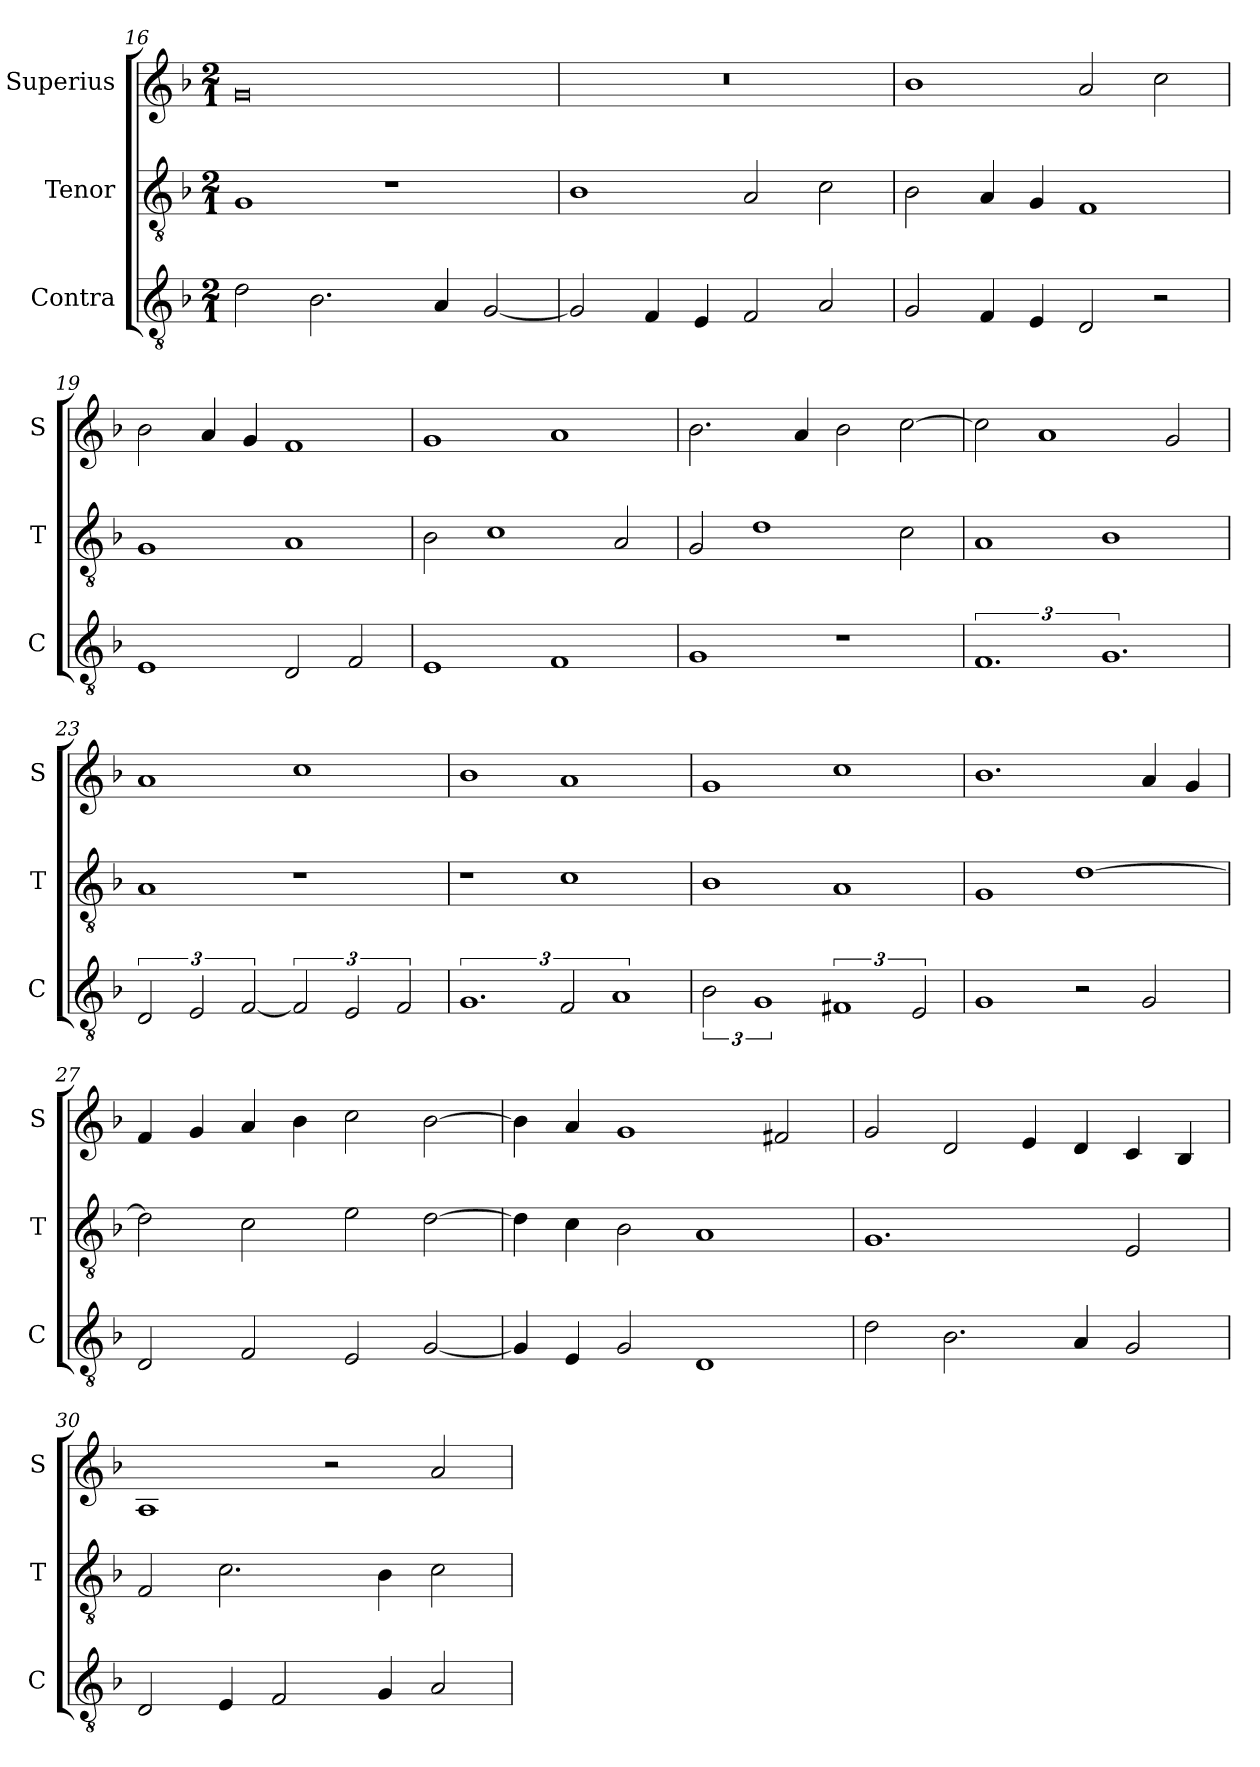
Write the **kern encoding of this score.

**kern	**kern	**kern
*part3	*part2	*part1
*staff3	*staff2	*staff1
*I"Contra	*I"Tenor	*I"Superius
*I'C	*I'T	*I'S
*clefGv2	*clefGv2	*clefG2
*k[b-]	*k[b-]	*k[b-]
*M2/1	*M2/1	*M2/1
=16	=16	=16
2d\	1G	0g
2.B-\	.	.
.	1r	.
4A/	.	.
[2G/	.	.
=17	=17	=17
2G/]	1B-	0r
4F/	.	.
4E/	.	.
2F/	2A/	.
2A/	2c\	.
=18	=18	=18
2G/	2B-\	1b-
4F/	4A/	.
4E/	4G/	.
2D/	1F	2a/
2r	.	2cc\
=19	=19	=19
1E	1G	2b-\
.	.	4a/
.	.	4g/
2D/	1A	1f
2F/	.	.
=20	=20	=20
1E	2B-\	1g
.	1c	.
1F	.	1a
.	2A/	.
=21	=21	=21
1G	2G/	2.b-\
.	1d	.
.	.	4a/
1r	.	2b-\
.	2c\	[2cc\
=22	=22	=22
3%2.F	1A	2cc\]
.	.	1a
3%2.G	1B-	.
.	.	2g/
=23	=23	=23
3D/	1A	1a
3E/	.	.
[3F/	.	.
3F/]	1r	1cc
3E/	.	.
3F/	.	.
=24	=24	=24
3%2.G	1r	1b-
3F/	1c	1a
3%2A	.	.
=25	=25	=25
3B-\	1B-	1g
3%2G	.	.
3%2F#X	1A	1cc
3E/	.	.
=26	=26	=26
1G	1G	1.b-
2r	[1d	.
2G/	.	4a/
.	.	4g/
=27	=27	=27
2D/	2d\]	4f/
.	.	4g/
2F/	2c\	4a/
.	.	4b-\
2E/	2e\	2cc\
[2G/	[2d\	[2b-\
=28	=28	=28
4G/]	4d\]	4b-\]
4E/	4c\	4a/
2G/	2B-\	1g
1D	1A	.
.	.	2f#X/
=29	=29	=29
2d\	1.G	2g/
2.B-\	.	2d/
.	.	4e/
4A/	.	4d/
2G/	2E/	4c/
.	.	4B-/
=30	=30	=30
2D/	2F/	1A
4E/	2.c\	.
2F/	.	.
.	.	2r
4G/	4B-\	.
2A/	2c\	2a/
=	=	=
*-	*-	*-
